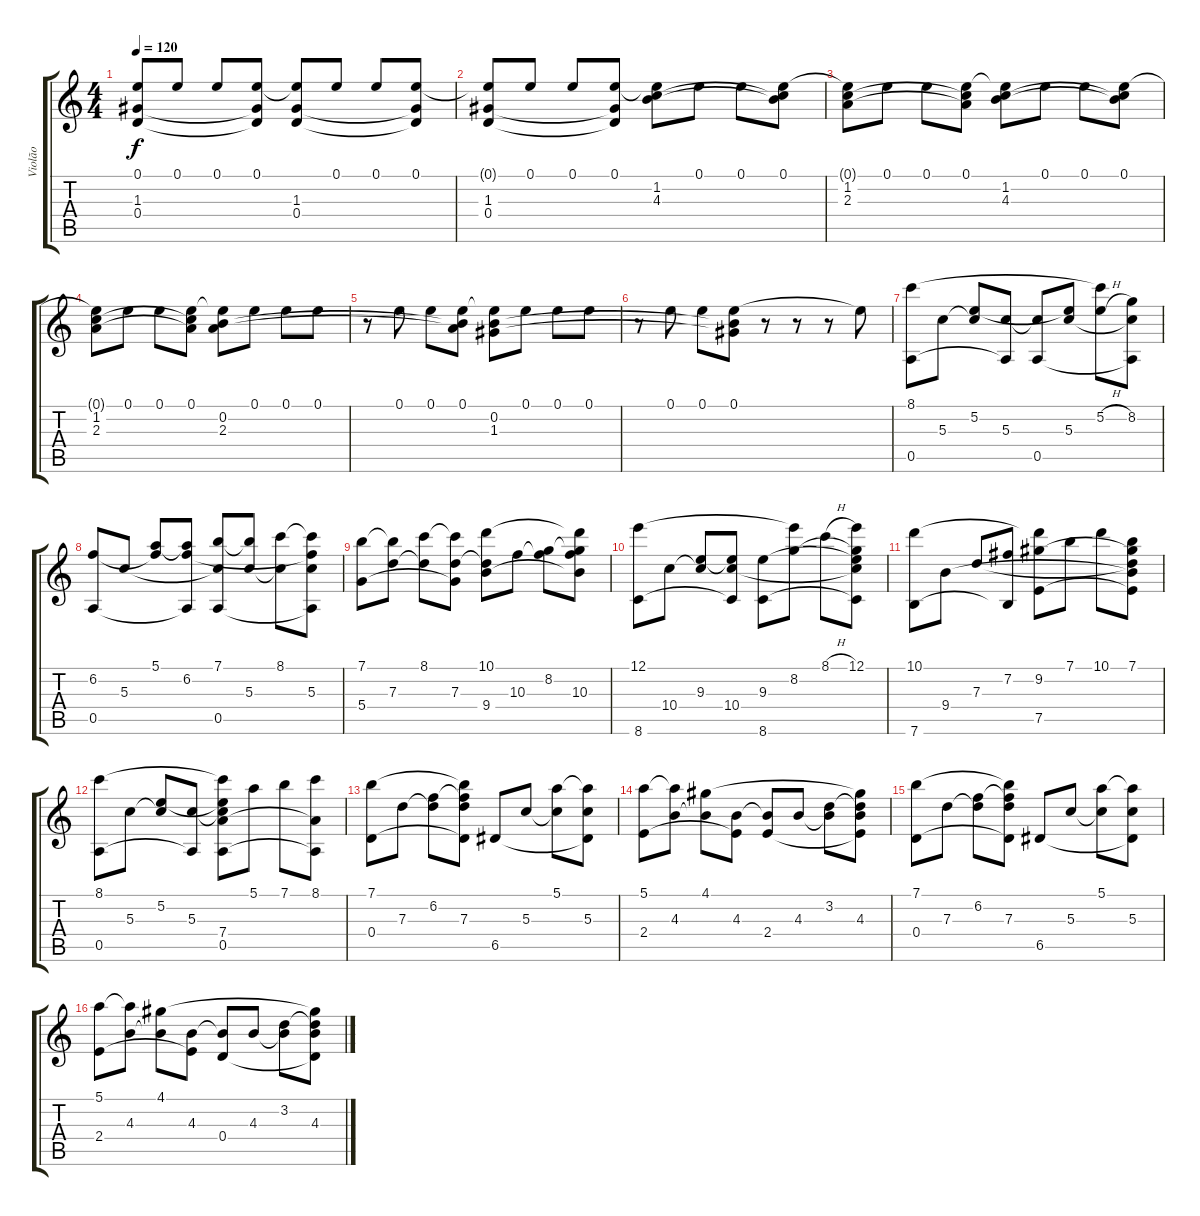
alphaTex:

\track ("Violão" "Violão") {instrument acousticguitarnylon}
\staff {score tabs}
\tuning (E4 B3 G3 D3 A2 E2) {hide}
\ts (4 4)
\tempo 120
\clef g2
\ks c
(0.1{t} 1.3 0.4).8{dy f} 0.1.8 0.1.8 (0.1 1.3{t} 0.4{t}).8 (0.1{t} 1.3 0.4).8 0.1.8 0.1.8 (0.1 1.3{t} 0.4{t}).8 |
(0.1{t} 1.3 0.4).8 0.1.8 0.1.8 (0.1 1.3{t} 0.4{t}).8 (0.1{t} 1.2 4.3).8 0.1.8 0.1.8 (0.1 1.2{t} 4.3{t}).8 |
(0.1{t} 1.2 2.3).8 0.1.8 0.1.8 (0.1 1.2{t} 2.3{t}).8 (0.1{t} 1.2 4.3).8 0.1.8 0.1.8 (0.1 1.2{t} 4.3{t}).8 |
(0.1{t} 1.2 2.3).8 0.1.8 0.1.8 (0.1 1.2{t} 2.3{t}).8 (0.1{t} 0.2 2.3).8 0.1.8 0.1.8 0.1.8 |
r.8 0.1.8 0.1.8 (0.1 0.2{t} 2.3{t}).8 (0.1{t} 0.2 1.3).8 0.1.8 0.1.8 0.1.8 |
r.8 0.1.8 0.1.8 (0.1 0.2{t} 1.3{t}).8 r.8 r.8 r.8 0.1{t}.8 |
(8.1 0.5).8 5.3.8 (5.2 5.3{t}).8 (5.3 0.5{t}).8 (5.3{t} 0.5).8 (5.2{t} 5.3).8 (8.1{t} 5.2{h}).8 (8.2 5.3{t} 0.5{t}).8 |
(6.2 0.5).8 5.3.8 (5.1 6.2{t}).8 (5.1{t} 6.2 0.5{t}).8 (7.1 5.3{t} 0.5).8 (7.1{t} 5.3).8 (8.1 5.3{t}).8 (8.1{t} 6.2{t} 5.3 0.5{t}).8 |
(7.1 5.4).8 (7.1{t} 7.3).8 (8.1 7.3{t}).8 (8.1{t} 7.3 5.4{t}).8 (10.1 7.3{t} 9.4).8 10.3.8 (8.2 10.3{t}).8 (10.1{t} 8.2{t} 10.3 9.4{t}).8 |
(12.1 8.6).8 10.4.8 (9.3 10.4{t}).8 (9.3{t} 10.4 8.6{t}).8 (9.3 8.6).8 (12.1{t} 8.2).8 8.1{h}.8 (12.1 8.2{t} 9.3{t} 10.4{t} 8.6{t}).8 |
(10.1 7.6).8 9.4.8 7.3.8 (7.2 7.6{t}).8 (10.1{t} 9.2 7.5).8 7.1.8 10.1.8 (7.1 9.2{t} 7.3{t} 9.4{t} 7.5{t}).8 |
(8.1 0.5).8 5.3.8 (5.2 5.3{t}).8 (5.3 0.5{t}).8 (8.1{t} 5.2{t} 5.3{t} 7.4 0.5).8 5.1.8 7.1.8 (8.1 7.4{t} 0.5{t}).8 |
(7.1 0.4).8 7.3.8 (6.2 7.3{t}).8 (7.1{t} 6.2{t} 7.3 0.4{t}).8 6.5.8 5.3.8 (5.1 5.3{t}).8 (5.1{t} 5.3 6.5{t}).8 |
(5.1 2.4).8 (5.1{t} 4.3).8 (4.1 4.3{t}).8 (4.3 2.4{t}).8 (4.3{t} 2.4).8 4.3.8 (3.2 4.3{t}).8 (4.1{t} 3.2{t} 4.3 2.4{t}).8 |
(7.1 0.4).8 7.3.8 (6.2 7.3{t}).8 (7.1{t} 6.2{t} 7.3 0.4{t}).8 6.5.8 5.3.8 (5.1 5.3{t}).8 (5.1{t} 5.3 6.5{t}).8 |
(5.1 2.4).8 (5.1{t} 4.3).8 (4.1 4.3{t}).8 (4.3 2.4{t}).8 (4.3{t} 0.4).8 4.3.8 (3.2 4.3{t}).8 (4.1{t} 3.2{t} 4.3 0.4{t}).8
